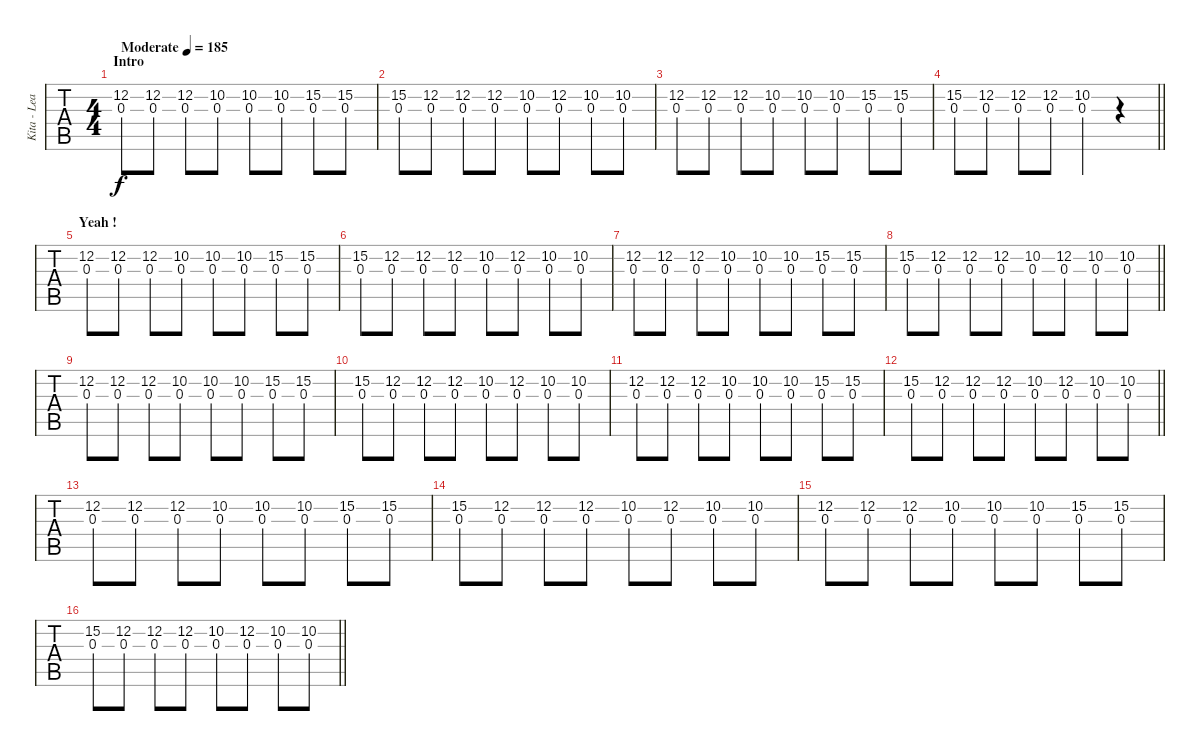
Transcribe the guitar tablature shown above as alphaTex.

\track ("Kita - Lead guitar" "Kita - Lea") {instrument overdrivenguitar}
\staff {tabs}
\tuning (E4 B3 G3 D3 A2 E2) {hide}
\ts (4 4)
\section ("" "Intro")
\tempo (185 "Moderate")
\clef g2
\ks c
(12.2 0.3).8{dy f balance 8 instrument overdrivenguitar} (12.2 0.3).8 (12.2 0.3).8 (10.2 0.3).8 (10.2 0.3).8 (10.2 0.3).8 (15.2 0.3).8 (15.2 0.3).8 |
(15.2 0.3).8 (12.2 0.3).8 (12.2 0.3).8 (12.2 0.3).8 (10.2 0.3).8 (12.2 0.3).8 (10.2 0.3).8 (10.2 0.3).8 |
(12.2 0.3).8 (12.2 0.3).8 (12.2 0.3).8 (10.2 0.3).8 (10.2 0.3).8 (10.2 0.3).8 (15.2 0.3).8 (15.2 0.3).8 |
\barLineRight lightlight
(15.2 0.3).8 (12.2 0.3).8 (12.2 0.3).8 (12.2 0.3).8 (10.2{st} 0.3{st}).4 r.4 |
\section ("" "Yeah !")
(12.2 0.3).8{balance 12} (12.2 0.3).8 (12.2 0.3).8 (10.2 0.3).8 (10.2 0.3).8 (10.2 0.3).8 (15.2 0.3).8 (15.2 0.3).8 |
(15.2 0.3).8 (12.2 0.3).8 (12.2 0.3).8 (12.2 0.3).8 (10.2 0.3).8 (12.2 0.3).8 (10.2 0.3).8 (10.2 0.3).8 |
(12.2 0.3).8 (12.2 0.3).8 (12.2 0.3).8 (10.2 0.3).8 (10.2 0.3).8 (10.2 0.3).8 (15.2 0.3).8 (15.2 0.3).8 |
\barLineRight lightlight
(15.2 0.3).8 (12.2 0.3).8 (12.2 0.3).8 (12.2 0.3).8 (10.2 0.3).8 (12.2 0.3).8 (10.2 0.3).8 (10.2 0.3).8 |
(12.2 0.3).8 (12.2 0.3).8 (12.2 0.3).8 (10.2 0.3).8 (10.2 0.3).8 (10.2 0.3).8 (15.2 0.3).8 (15.2 0.3).8 |
(15.2 0.3).8 (12.2 0.3).8 (12.2 0.3).8 (12.2 0.3).8 (10.2 0.3).8 (12.2 0.3).8 (10.2 0.3).8 (10.2 0.3).8 |
(12.2 0.3).8 (12.2 0.3).8 (12.2 0.3).8 (10.2 0.3).8 (10.2 0.3).8 (10.2 0.3).8 (15.2 0.3).8 (15.2 0.3).8 |
\barLineRight lightlight
(15.2 0.3).8 (12.2 0.3).8 (12.2 0.3).8 (12.2 0.3).8 (10.2 0.3).8 (12.2 0.3).8 (10.2 0.3).8 (10.2 0.3).8 |
(12.2 0.3).8 (12.2 0.3).8 (12.2 0.3).8 (10.2 0.3).8 (10.2 0.3).8 (10.2 0.3).8 (15.2 0.3).8 (15.2 0.3).8 |
(15.2 0.3).8 (12.2 0.3).8 (12.2 0.3).8 (12.2 0.3).8 (10.2 0.3).8 (12.2 0.3).8 (10.2 0.3).8 (10.2 0.3).8 |
(12.2 0.3).8 (12.2 0.3).8 (12.2 0.3).8 (10.2 0.3).8 (10.2 0.3).8 (10.2 0.3).8 (15.2 0.3).8 (15.2 0.3).8 |
\barLineRight lightlight
(15.2 0.3).8 (12.2 0.3).8 (12.2 0.3).8 (12.2 0.3).8 (10.2 0.3).8 (12.2 0.3).8 (10.2 0.3).8 (10.2 0.3).8
